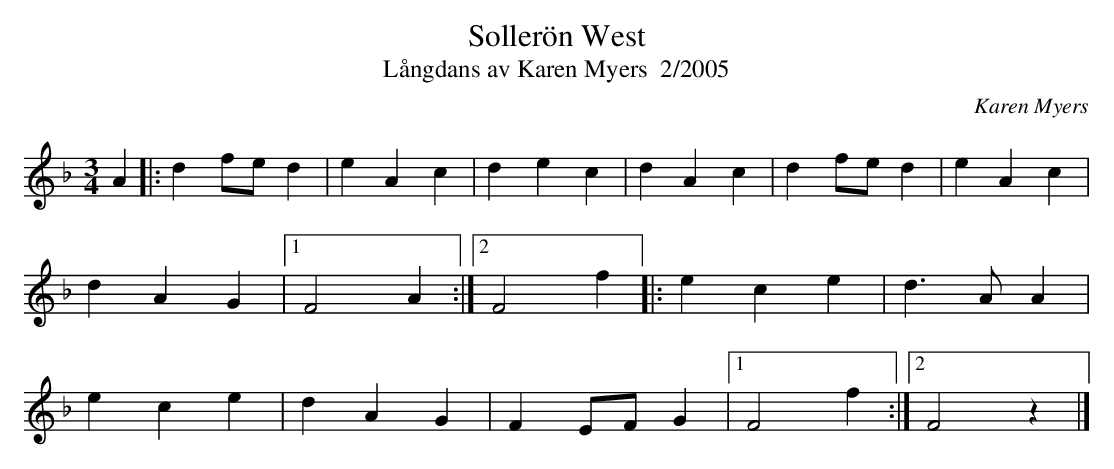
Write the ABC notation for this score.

X:1
T:Sollerön West
T:Långdans av Karen Myers  2/2005
C:Karen Myers
M:3/4
L:1/8
K:Dm
A2 |: d2 fe d2 | e2 A2 c2 | d2 e2 c2 | d2 A2 c2 | d2 fe d2 | e2 A2 c2 |
d2 A2 G2 |1 F4 A2 :|2 F4 f2 |: e2 c2 e2 | d3 A A2 |
e2 c2 e2 | d2 A2 G2 | F2 EF G2 |1 F4 f2 :|2 F4 z2 |]
